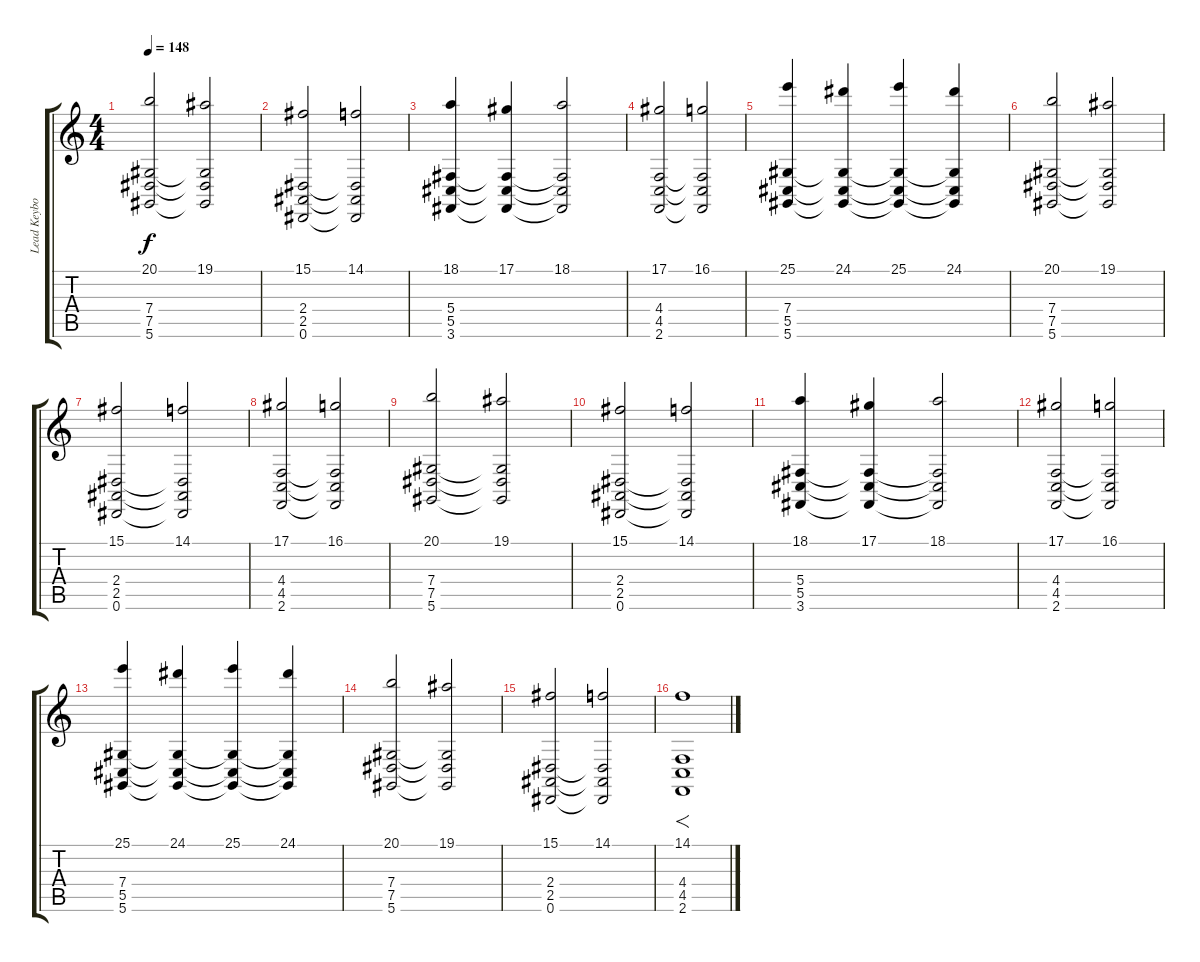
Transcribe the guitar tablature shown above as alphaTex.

\track ("Lead Keyboard" "Lead Keybo") {instrument stringensemble1}
\staff {score tabs}
\tuning (Eb4 Bb3 Gb3 Db3 Ab2 Eb2) {hide}
\ts (4 4)
\tempo 148
\clef g2
\ks c
(20.1 7.4 7.5 5.6).2{dy f} (19.1 7.4{t} 7.5{t} 5.6{t}).2 |
(15.1 2.4 2.5 0.6).2 (14.1 2.4{t} 2.5{t} 0.6{t}).2 |
(18.1 5.4 5.5 3.6).4 (17.1 5.4{t} 5.5{t} 3.6{t}).4 (18.1 5.4{t} 5.5{t} 3.6{t}).2 |
(17.1 4.4 4.5 2.6).2 (16.1 4.4{t} 4.5{t} 2.6{t}).2 |
(25.1 7.4 5.5 5.6).4 (24.1 7.4{t} 5.5{t} 5.6{t}).4 (25.1 7.4{t} 5.5{t} 5.6{t}).4 (24.1 7.4{t} 5.5{t} 5.6{t}).4 |
(20.1 7.4 7.5 5.6).2 (19.1 7.4{t} 7.5{t} 5.6{t}).2 |
(15.1 2.4 2.5 0.6).2 (14.1 2.4{t} 2.5{t} 0.6{t}).2 |
(17.1 4.4 4.5 2.6).2{volume 11 instrument stringensemble1} (16.1 4.4{t} 4.5{t} 2.6{t}).2 |
(20.1 7.4 7.5 5.6).2 (19.1 7.4{t} 7.5{t} 5.6{t}).2 |
(15.1 2.4 2.5 0.6).2 (14.1 2.4{t} 2.5{t} 0.6{t}).2 |
(18.1 5.4 5.5 3.6).4 (17.1 5.4{t} 5.5{t} 3.6{t}).4 (18.1 5.4{t} 5.5{t} 3.6{t}).2 |
(17.1 4.4 4.5 2.6).2 (16.1 4.4{t} 4.5{t} 2.6{t}).2 |
(25.1 7.4 5.5 5.6).4 (24.1 7.4{t} 5.5{t} 5.6{t}).4 (25.1 7.4{t} 5.5{t} 5.6{t}).4 (24.1 7.4{t} 5.5{t} 5.6{t}).4 |
(20.1 7.4 7.5 5.6).2 (19.1 7.4{t} 7.5{t} 5.6{t}).2 |
(15.1 2.4 2.5 0.6).2 (14.1 2.4{t} 2.5{t} 0.6{t}).2 |
(14.1 4.4 4.5 2.6).1{f}
